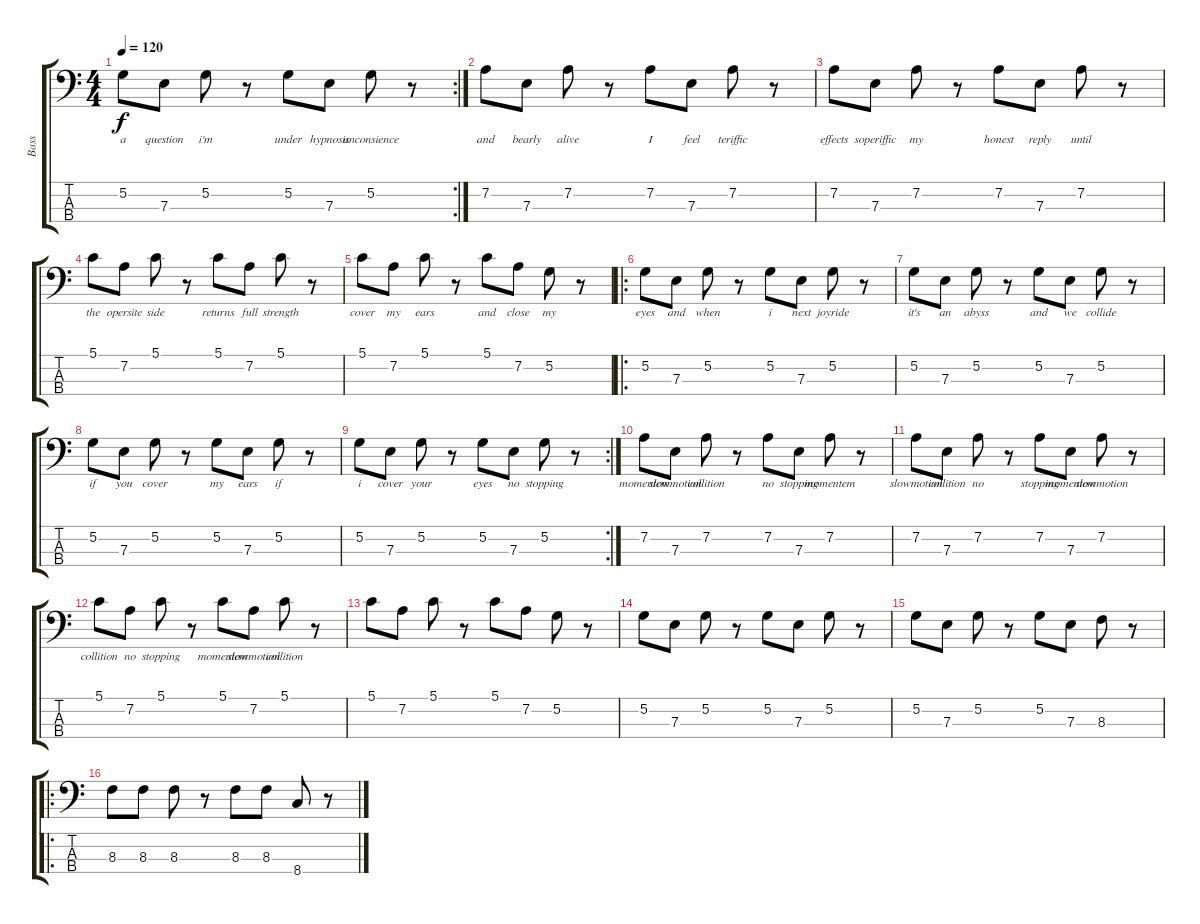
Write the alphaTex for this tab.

\track ("Bass" "Bass") {instrument electricbasspick}
\staff {score tabs}
\tuning (G2 D2 A1 E1) {hide}
\rc 2
\ts (4 4)
\tempo 120
\clef f4
\ks c
5.2.8{lyrics (0 "a") lyrics (1 "") lyrics (2 "") lyrics (3 "") lyrics (4 "") dy f} 7.3.8{lyrics (0 "question") lyrics (1 "") lyrics (2 "") lyrics (3 "") lyrics (4 "")} 5.2.8{lyrics (0 "i'm") lyrics (1 "") lyrics (2 "") lyrics (3 "") lyrics (4 "")} r.8 5.2.8{lyrics (0 "under") lyrics (1 "") lyrics (2 "") lyrics (3 "") lyrics (4 "")} 7.3.8{lyrics (0 "hypnosis") lyrics (1 "") lyrics (2 "") lyrics (3 "") lyrics (4 "")} 5.2.8{lyrics (0 "unconsience") lyrics (1 "") lyrics (2 "") lyrics (3 "") lyrics (4 "")} r.8 |
7.2.8{lyrics (0 "and") lyrics (1 "") lyrics (2 "") lyrics (3 "") lyrics (4 "")} 7.3.8{lyrics (0 "bearly") lyrics (1 "") lyrics (2 "") lyrics (3 "") lyrics (4 "")} 7.2.8{lyrics (0 "alive") lyrics (1 "") lyrics (2 "") lyrics (3 "") lyrics (4 "")} r.8 7.2.8{lyrics (0 "I") lyrics (1 "") lyrics (2 "") lyrics (3 "") lyrics (4 "")} 7.3.8{lyrics (0 "feel") lyrics (1 "") lyrics (2 "") lyrics (3 "") lyrics (4 "")} 7.2.8{lyrics (0 "teriffic") lyrics (1 "") lyrics (2 "") lyrics (3 "") lyrics (4 "")} r.8 |
7.2.8{lyrics (0 "effects") lyrics (1 "") lyrics (2 "") lyrics (3 "") lyrics (4 "")} 7.3.8{lyrics (0 "soperiffic") lyrics (1 "") lyrics (2 "") lyrics (3 "") lyrics (4 "")} 7.2.8{lyrics (0 "my") lyrics (1 "") lyrics (2 "") lyrics (3 "") lyrics (4 "")} r.8 7.2.8{lyrics (0 "honest") lyrics (1 "") lyrics (2 "") lyrics (3 "") lyrics (4 "")} 7.3.8{lyrics (0 "reply") lyrics (1 "") lyrics (2 "") lyrics (3 "") lyrics (4 "")} 7.2.8{lyrics (0 "until") lyrics (1 "") lyrics (2 "") lyrics (3 "") lyrics (4 "")} r.8 |
5.1.8{lyrics (0 "the") lyrics (1 "") lyrics (2 "") lyrics (3 "") lyrics (4 "")} 7.2.8{lyrics (0 "opersite") lyrics (1 "") lyrics (2 "") lyrics (3 "") lyrics (4 "")} 5.1.8{lyrics (0 "side") lyrics (1 "") lyrics (2 "") lyrics (3 "") lyrics (4 "")} r.8 5.1.8{lyrics (0 "returns") lyrics (1 "") lyrics (2 "") lyrics (3 "") lyrics (4 "")} 7.2.8{lyrics (0 "full") lyrics (1 "") lyrics (2 "") lyrics (3 "") lyrics (4 "")} 5.1.8{lyrics (0 "strength") lyrics (1 "") lyrics (2 "") lyrics (3 "") lyrics (4 "")} r.8 |
5.1.8{lyrics (0 "cover") lyrics (1 "") lyrics (2 "") lyrics (3 "") lyrics (4 "")} 7.2.8{lyrics (0 "my") lyrics (1 "") lyrics (2 "") lyrics (3 "") lyrics (4 "")} 5.1.8{lyrics (0 "ears") lyrics (1 "") lyrics (2 "") lyrics (3 "") lyrics (4 "")} r.8 5.1.8{lyrics (0 "and") lyrics (1 "") lyrics (2 "") lyrics (3 "") lyrics (4 "")} 7.2.8{lyrics (0 "close") lyrics (1 "") lyrics (2 "") lyrics (3 "") lyrics (4 "")} 5.2.8{lyrics (0 "my") lyrics (1 "") lyrics (2 "") lyrics (3 "") lyrics (4 "")} r.8 |
\ro
5.2.8{lyrics (0 "eyes") lyrics (1 "") lyrics (2 "") lyrics (3 "") lyrics (4 "")} 7.3.8{lyrics (0 "and") lyrics (1 "") lyrics (2 "") lyrics (3 "") lyrics (4 "")} 5.2.8{lyrics (0 "when") lyrics (1 "") lyrics (2 "") lyrics (3 "") lyrics (4 "")} r.8 5.2.8{lyrics (0 "i") lyrics (1 "") lyrics (2 "") lyrics (3 "") lyrics (4 "")} 7.3.8{lyrics (0 "next") lyrics (1 "") lyrics (2 "") lyrics (3 "") lyrics (4 "")} 5.2.8{lyrics (0 "joyride") lyrics (1 "") lyrics (2 "") lyrics (3 "") lyrics (4 "")} r.8 |
5.2.8{lyrics (0 "it's") lyrics (1 "") lyrics (2 "") lyrics (3 "") lyrics (4 "")} 7.3.8{lyrics (0 "an") lyrics (1 "") lyrics (2 "") lyrics (3 "") lyrics (4 "")} 5.2.8{lyrics (0 "abyss") lyrics (1 "") lyrics (2 "") lyrics (3 "") lyrics (4 "")} r.8 5.2.8{lyrics (0 "and") lyrics (1 "") lyrics (2 "") lyrics (3 "") lyrics (4 "")} 7.3.8{lyrics (0 "we") lyrics (1 "") lyrics (2 "") lyrics (3 "") lyrics (4 "")} 5.2.8{lyrics (0 "collide") lyrics (1 "") lyrics (2 "") lyrics (3 "") lyrics (4 "")} r.8 |
5.2.8{lyrics (0 "if") lyrics (1 "") lyrics (2 "") lyrics (3 "") lyrics (4 "")} 7.3.8{lyrics (0 "you") lyrics (1 "") lyrics (2 "") lyrics (3 "") lyrics (4 "")} 5.2.8{lyrics (0 "cover") lyrics (1 "") lyrics (2 "") lyrics (3 "") lyrics (4 "")} r.8 5.2.8{lyrics (0 "my") lyrics (1 "") lyrics (2 "") lyrics (3 "") lyrics (4 "")} 7.3.8{lyrics (0 "ears") lyrics (1 "") lyrics (2 "") lyrics (3 "") lyrics (4 "")} 5.2.8{lyrics (0 "if") lyrics (1 "") lyrics (2 "") lyrics (3 "") lyrics (4 "")} r.8 |
\rc 2
5.2.8{lyrics (0 "i") lyrics (1 "") lyrics (2 "") lyrics (3 "") lyrics (4 "")} 7.3.8{lyrics (0 "cover") lyrics (1 "") lyrics (2 "") lyrics (3 "") lyrics (4 "")} 5.2.8{lyrics (0 "your") lyrics (1 "") lyrics (2 "") lyrics (3 "") lyrics (4 "")} r.8 5.2.8{lyrics (0 "eyes") lyrics (1 "") lyrics (2 "") lyrics (3 "") lyrics (4 "")} 7.3.8{lyrics (0 "no") lyrics (1 "") lyrics (2 "") lyrics (3 "") lyrics (4 "")} 5.2.8{lyrics (0 "stopping") lyrics (1 "") lyrics (2 "") lyrics (3 "") lyrics (4 "")} r.8 |
7.2.8{lyrics (0 "momentem") lyrics (1 "") lyrics (2 "") lyrics (3 "") lyrics (4 "")} 7.3.8{lyrics (0 "slowmotion") lyrics (1 "") lyrics (2 "") lyrics (3 "") lyrics (4 "")} 7.2.8{lyrics (0 "collition") lyrics (1 "") lyrics (2 "") lyrics (3 "") lyrics (4 "")} r.8 7.2.8{lyrics (0 "no") lyrics (1 "") lyrics (2 "") lyrics (3 "") lyrics (4 "")} 7.3.8{lyrics (0 "stopping") lyrics (1 "") lyrics (2 "") lyrics (3 "") lyrics (4 "")} 7.2.8{lyrics (0 "momentem") lyrics (1 "") lyrics (2 "") lyrics (3 "") lyrics (4 "")} r.8 |
7.2.8{lyrics (0 "slowmotion") lyrics (1 "") lyrics (2 "") lyrics (3 "") lyrics (4 "")} 7.3.8{lyrics (0 "collition") lyrics (1 "") lyrics (2 "") lyrics (3 "") lyrics (4 "")} 7.2.8{lyrics (0 "no") lyrics (1 "") lyrics (2 "") lyrics (3 "") lyrics (4 "")} r.8 7.2.8{lyrics (0 "stopping") lyrics (1 "") lyrics (2 "") lyrics (3 "") lyrics (4 "")} 7.3.8{lyrics (0 "momentem") lyrics (1 "") lyrics (2 "") lyrics (3 "") lyrics (4 "")} 7.2.8{lyrics (0 "slowmotion") lyrics (1 "") lyrics (2 "") lyrics (3 "") lyrics (4 "")} r.8 |
5.1.8{lyrics (0 "collition") lyrics (1 "") lyrics (2 "") lyrics (3 "") lyrics (4 "")} 7.2.8{lyrics (0 "no") lyrics (1 "") lyrics (2 "") lyrics (3 "") lyrics (4 "")} 5.1.8{lyrics (0 "stopping") lyrics (1 "") lyrics (2 "") lyrics (3 "") lyrics (4 "")} r.8 5.1.8{lyrics (0 "momentem") lyrics (1 "") lyrics (2 "") lyrics (3 "") lyrics (4 "")} 7.2.8{lyrics (0 "slowmotion") lyrics (1 "") lyrics (2 "") lyrics (3 "") lyrics (4 "")} 5.1.8{lyrics (0 "collition") lyrics (1 "") lyrics (2 "") lyrics (3 "") lyrics (4 "")} r.8 |
5.1.8 7.2.8 5.1.8 r.8 5.1.8 7.2.8 5.2.8 r.8 |
5.2.8 7.3.8 5.2.8 r.8 5.2.8 7.3.8 5.2.8 r.8 |
5.2.8 7.3.8 5.2.8 r.8 5.2.8 7.3.8 8.3.8 r.8 |
\ro
8.3.8 8.3.8 8.3.8 r.8 8.3.8 8.3.8 8.4.8 r.8
